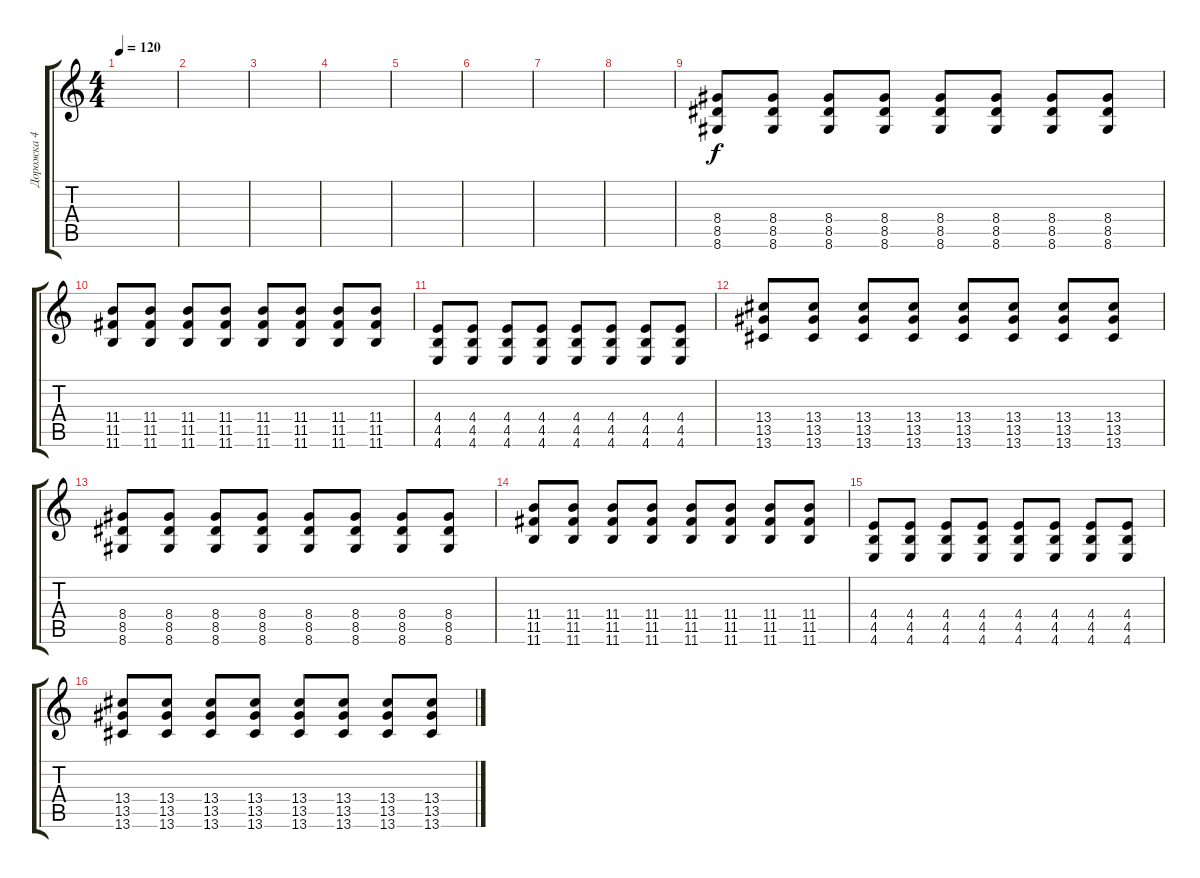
\track ("Дорожка 4" "Дорожка 4") {instrument distortionguitar}
\staff {score tabs}
\tuning (D4 A3 F3 C3 G2 C2) {hide}
\ts (4 4)
\tempo 120
\clef g2
\ks c
|
|
|
|
|
|
|
|
(8.4 8.5 8.6).8 (8.4 8.5 8.6).8 (8.4 8.5 8.6).8 (8.4 8.5 8.6).8 (8.4 8.5 8.6).8 (8.4 8.5 8.6).8 (8.4 8.5 8.6).8 (8.4 8.5 8.6).8 |
(11.4 11.5 11.6).8 (11.4 11.5 11.6).8 (11.4 11.5 11.6).8 (11.4 11.5 11.6).8 (11.4 11.5 11.6).8 (11.4 11.5 11.6).8 (11.4 11.5 11.6).8 (11.4 11.5 11.6).8 |
(4.4 4.5 4.6).8 (4.4 4.5 4.6).8 (4.4 4.5 4.6).8 (4.4 4.5 4.6).8 (4.4 4.5 4.6).8 (4.4 4.5 4.6).8 (4.4 4.5 4.6).8 (4.4 4.5 4.6).8 |
(13.4 13.5 13.6).8 (13.4 13.5 13.6).8 (13.4 13.5 13.6).8 (13.4 13.5 13.6).8 (13.4 13.5 13.6).8 (13.4 13.5 13.6).8 (13.4 13.5 13.6).8 (13.4 13.5 13.6).8 |
(8.4 8.5 8.6).8 (8.4 8.5 8.6).8 (8.4 8.5 8.6).8 (8.4 8.5 8.6).8 (8.4 8.5 8.6).8 (8.4 8.5 8.6).8 (8.4 8.5 8.6).8 (8.4 8.5 8.6).8 |
(11.4 11.5 11.6).8 (11.4 11.5 11.6).8 (11.4 11.5 11.6).8 (11.4 11.5 11.6).8 (11.4 11.5 11.6).8 (11.4 11.5 11.6).8 (11.4 11.5 11.6).8 (11.4 11.5 11.6).8 |
(4.4 4.5 4.6).8 (4.4 4.5 4.6).8 (4.4 4.5 4.6).8 (4.4 4.5 4.6).8 (4.4 4.5 4.6).8 (4.4 4.5 4.6).8 (4.4 4.5 4.6).8 (4.4 4.5 4.6).8 |
(13.4 13.5 13.6).8 (13.4 13.5 13.6).8 (13.4 13.5 13.6).8 (13.4 13.5 13.6).8 (13.4 13.5 13.6).8 (13.4 13.5 13.6).8 (13.4 13.5 13.6).8 (13.4 13.5 13.6).8
